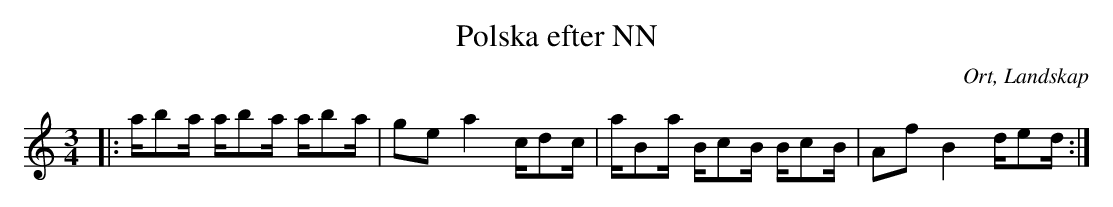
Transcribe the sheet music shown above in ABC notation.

X:1
T:Polska efter NN
O:Ort, Landskap
M:3/4
L:1/8
K:C
|: a/ba/ a/ba/ a/ba/ | ge a2 c/dc/ |a/Ba/ B/cB/ B/cB/| Af B2 d/ed/ :|
